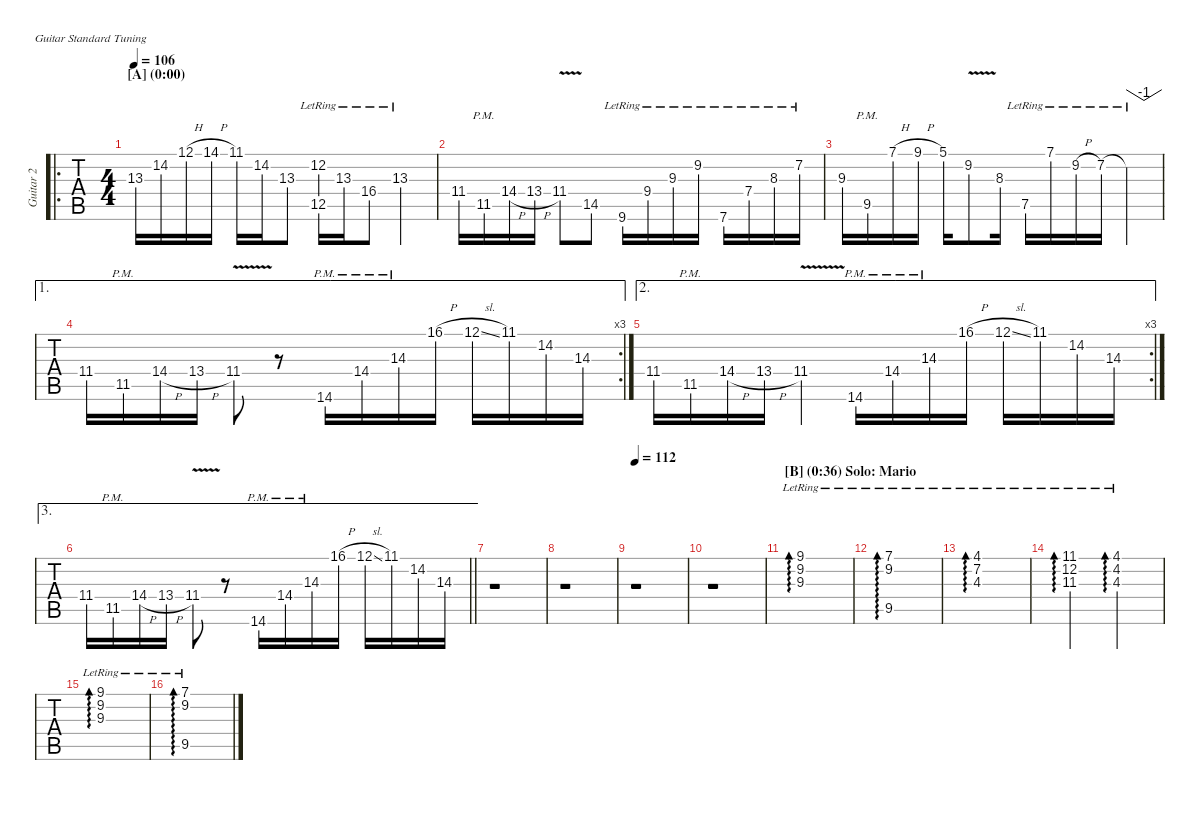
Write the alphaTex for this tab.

\defaultSystemsLayout 4
\hideDynamics
\bracketExtendMode nobrackets
\multiTrackTrackNamePolicy allsystems
\firstSystemTrackNameMode fullname
\otherSystemsTrackNameMode fullname
\otherSystemsTrackNameOrientation horizontal
\track ("Guitar 2" "Guitar 2") {instrument overdrivenguitar}
\staff {tabs}
\tuning (E4 B3 G3 D3 A2 E2)
\ro
\ts (4 4)
\section ("A" "(0:00)")
\scale
0.997717
\tempo 106
\accidentals auto
\clef g2
\ottava regular
\simile none
\ks c
13.3{acc #}.16{dy mf instrument distortionguitar} 14.2{acc #}.16 12.1{h}.16 14.1{h acc #}.16 11.1{acc #}.16 14.2{acc #}.16 13.3{st acc #}.8 (12.2{lr} 12.5{lr}).16 13.3{lr acc #}.16 16.4{lr acc #}.8 13.3{lr acc #}.4 |
\scale
1.00228 11.4{acc #}.16 11.5{pm acc #}.16 14.4{h}.16 13.4{h acc #}.16 11.4{v acc #}.8 14.5{st}.8 9.6{lr acc #}.16 9.4{lr}.16 9.3{lr}.16 9.2{lr acc #}.16 7.6{lr}.16 7.4{lr}.16 8.3{lr acc #}.16 7.2{lr acc #}.16 |
\scale
1.00046 9.3.16 9.5{pm acc #}.16 7.1{h}.16 9.1{h acc #}.16 5.1.16 9.2{v acc #}.8 8.3{acc #}.16 7.5{lr}.16 7.1{lr}.16 9.2{h lr acc #}.16 7.2{lr acc #}.16 7.2{lr t acc #}.4{tbe (dip default 27 0 31.2 -4 34.199999999999996 -4 38.4 0)} |
\ae 1
\rc 3
\scale
0.999543 11.4{acc #}.16 11.5{pm acc #}.16 14.4{h}.16 13.4{h acc #}.16 11.4{v acc #}.8 r.8 14.6{pm acc #}.16 14.4{pm}.16 14.3{pm}.16 16.1{h acc #}.16 12.1{sl}.16 11.1{acc #}.16 14.2{acc #}.16 14.3.16 |
\ae 2
\rc 3
\scale
1.00059 11.4{acc #}.16 11.5{pm acc #}.16 14.4{h}.16 13.4{h acc #}.16 11.4{v acc #}.4 14.6{pm acc #}.16 14.4{pm}.16 14.3{pm}.16 16.1{h acc #}.16 12.1{sl}.16 11.1{acc #}.16 14.2{acc #}.16 14.3.16 |
\ae 3
\scale
0.999415
\barLineRight lightlight
11.4{acc #}.16 11.5{pm acc #}.16 14.4{h}.16 13.4{h acc #}.16 11.4{v acc #}.8 r.8 14.6{pm acc #}.16 14.4{pm}.16 14.3{pm}.16 16.1{h acc #}.16 12.1{sl}.16 11.1{acc #}.16 14.2{acc #}.16 14.3.16 |
\scale
0.69278 r.1 |
\scale
0.648329 r.1 |
\beaming (8 2 2 2 2)
\scale
0.660867
\tempo 112
r.1 |
\scale
1.99802 r.1 |
\section ("B" "(0:36) Solo: Mario")
\scale
1.00066 (9.1{lr acc #} 9.2{lr acc #} 9.3{lr}).1{ad 0} |
\scale
0.999336 (9.5{lr acc #} 7.1{lr} 9.2{lr acc #}).1{ad 0} |
\scale
0.999728 (4.1{lr acc #} 4.3{lr} 7.2{lr acc #}).1{ad 0} |
\scale
1.00027 (11.1{lr acc #} 11.3{lr acc #} 12.2{lr}).2{ad 0} (4.3{lr} 4.2{lr acc #} 4.1{lr acc #}).2{ad 0} |
\scale
0.998438 (9.3{lr} 9.2{lr acc #} 9.1{lr acc #}).1{ad 0} |
\scale
1.00156 (9.5{lr acc #} 9.2{lr acc #} 7.1{lr}).1{ad 0}
